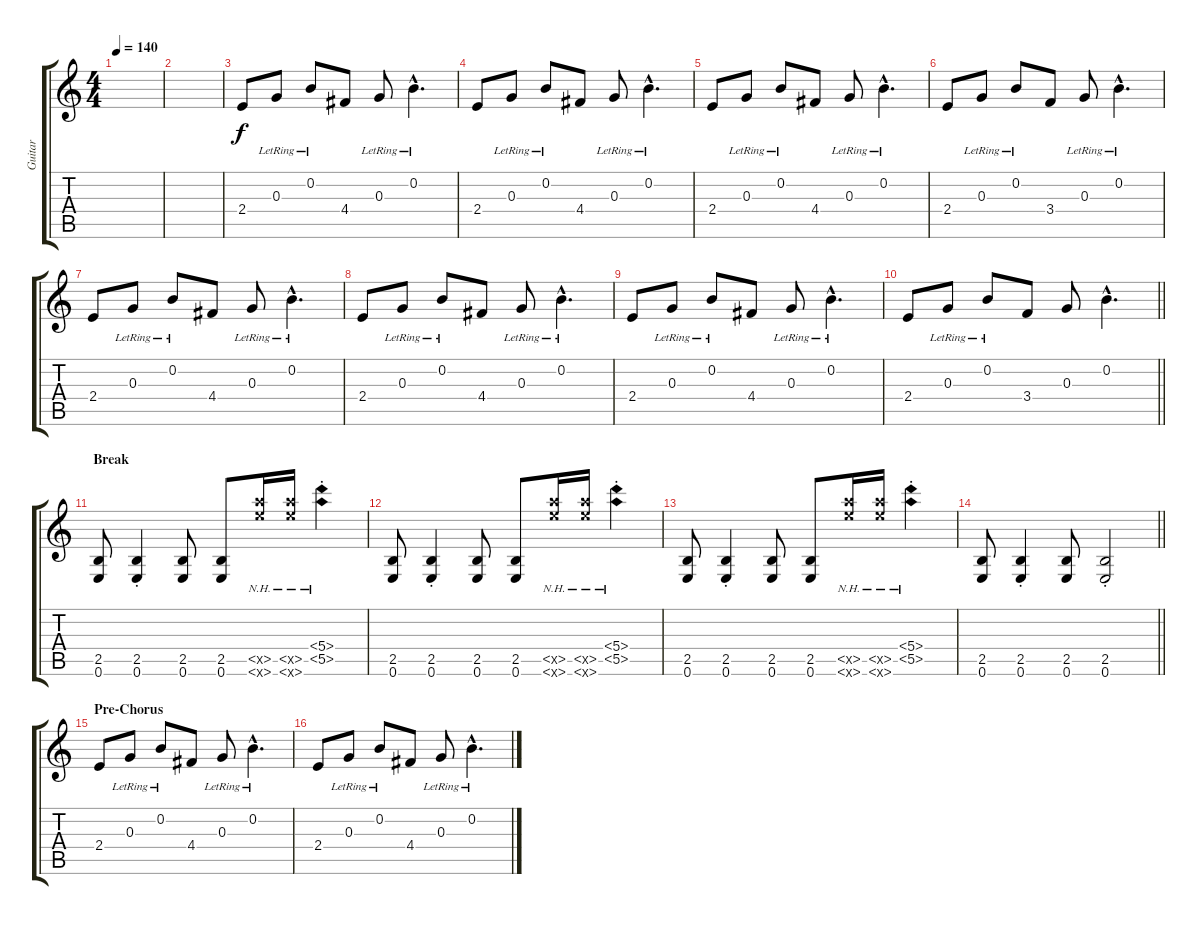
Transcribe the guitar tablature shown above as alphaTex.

\track ("Guitar" "Guitar") {instrument overdrivenguitar}
\staff {score tabs}
\tuning (E4 B3 G3 D3 A2 E2) {hide}
\ts (4 4)
\tempo 140
\clef g2
\ks c
|
|
2.4.8{volume 7} 0.3{lr}.8 0.2{lr}.8 4.4.8 0.3{lr}.8 0.2{hac lr}.4{d} |
2.4.8 0.3{lr}.8 0.2{lr}.8 4.4.8 0.3{lr}.8 0.2{hac lr}.4{d} |
2.4.8 0.3{lr}.8 0.2{lr}.8 4.4.8 0.3{lr}.8 0.2{hac lr}.4{d} |
2.4.8 0.3{lr}.8 0.2{lr}.8 3.4.8 0.3{lr}.8 0.2{hac lr}.4{d} |
2.4.8 0.3{lr}.8 0.2{lr}.8 4.4.8 0.3{lr}.8 0.2{hac lr}.4{d} |
2.4.8 0.3{lr}.8 0.2{lr}.8 4.4.8 0.3{lr}.8 0.2{hac lr}.4{d} |
2.4.8 0.3{lr}.8 0.2{lr}.8 4.4.8 0.3{lr}.8 0.2{hac lr}.4{d} |
\barLineRight lightlight
2.4.8 0.3{lr}.8 0.2{lr}.8 3.4.8 0.3.8 0.2{hac}.4{d} |
\section ("" "Break")
(2.5 0.6).8{volume 15} (2.5{st} 0.6{st}).4 (2.5 0.6).8 (2.5 0.6).8 (5.5{nh x} 5.6{nh x}).16 (5.5{nh x} 5.6{nh x}).16 (5.4{nh st} 5.5{nh st}).4 |
(2.5 0.6).8 (2.5{st} 0.6{st}).4 (2.5 0.6).8 (2.5 0.6).8 (5.5{nh x} 5.6{nh x}).16 (5.5{nh x} 5.6{nh x}).16 (5.4{nh st} 5.5{nh st}).4 |
(2.5 0.6).8 (2.5{st} 0.6{st}).4 (2.5 0.6).8 (2.5 0.6).8 (5.5{nh x} 5.6{nh x}).16 (5.5{nh x} 5.6{nh x}).16 (5.4{nh st} 5.5{nh st}).4 |
\barLineRight lightlight
(2.5 0.6).8 (2.5{st} 0.6{st}).4 (2.5 0.6).8 (2.5{st} 0.6).2 |
\section ("" "Pre-Chorus")
2.4.8{volume 7} 0.3{lr}.8 0.2{lr}.8 4.4.8 0.3{lr}.8 0.2{hac lr}.4{d} |
2.4.8 0.3{lr}.8 0.2{lr}.8 4.4.8 0.3{lr}.8 0.2{hac lr}.4{d}
